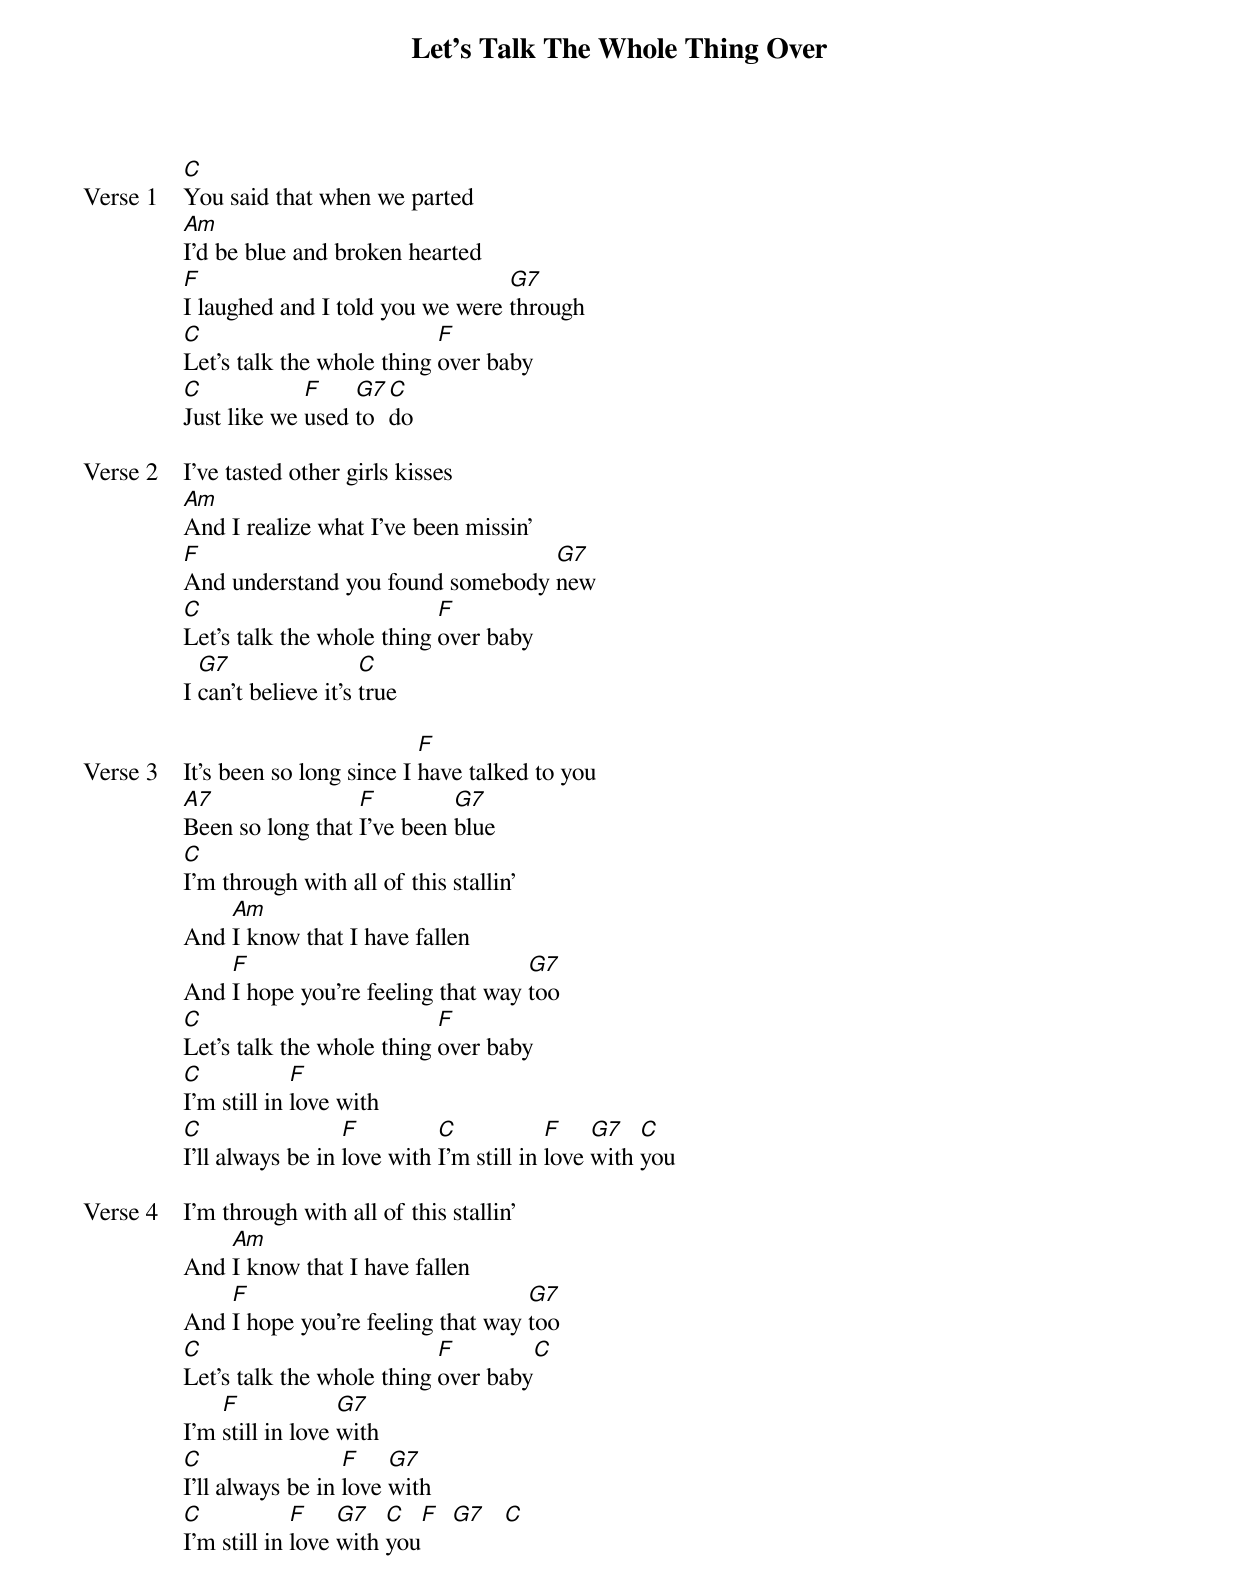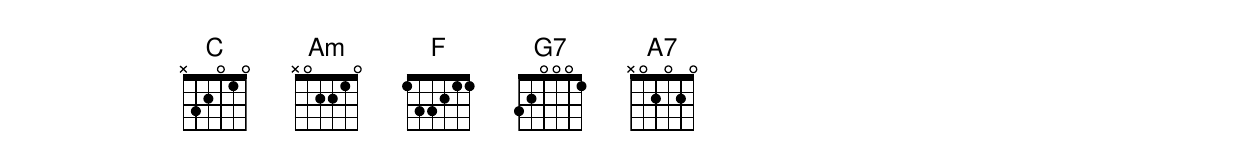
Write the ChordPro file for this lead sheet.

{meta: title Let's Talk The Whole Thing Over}
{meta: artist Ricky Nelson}
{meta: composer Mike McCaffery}
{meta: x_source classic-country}
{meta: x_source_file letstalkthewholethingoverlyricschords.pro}
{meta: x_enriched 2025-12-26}

{start_of_verse: Verse 1}
[C]You said that when we parted
[Am]I'd be blue and broken hearted
[F]I laughed and I told you we were [G7]through
[C]Let's talk the whole thing [F]over baby
[C]Just like we [F]used [G7]to [C]do
{end_of_verse}

{start_of_verse: Verse 2}
I've tasted other girls kisses
[Am]And I realize what I've been missin'
[F]And understand you found somebody [G7]new
[C]Let's talk the whole thing [F]over baby
I [G7]can't believe it's [C]true
{end_of_verse}

{start_of_verse: Verse 3}
It's been so long since I [F]have talked to you
[A7]Been so long that [F]I've been [G7]blue
[C]I'm through with all of this stallin'
And [Am]I know that I have fallen
And [F]I hope you're feeling that way [G7]too
[C]Let's talk the whole thing [F]over baby
[C]I'm still in [F]love with
[C]I'll always be in [F]love with [C]I'm still in [F]love [G7]with [C]you
{end_of_verse}

{start_of_verse: Verse 4}
I'm through with all of this stallin'
And [Am]I know that I have fallen
And [F]I hope you're feeling that way [G7]too
[C]Let's talk the whole thing [F]over baby[C]
I'm [F]still in love [G7]with
[C]I'll always be in [F]love [G7]with
[C]I'm still in [F]love [G7]with [C]you[F]  [G7]   [C]
{end_of_verse}
